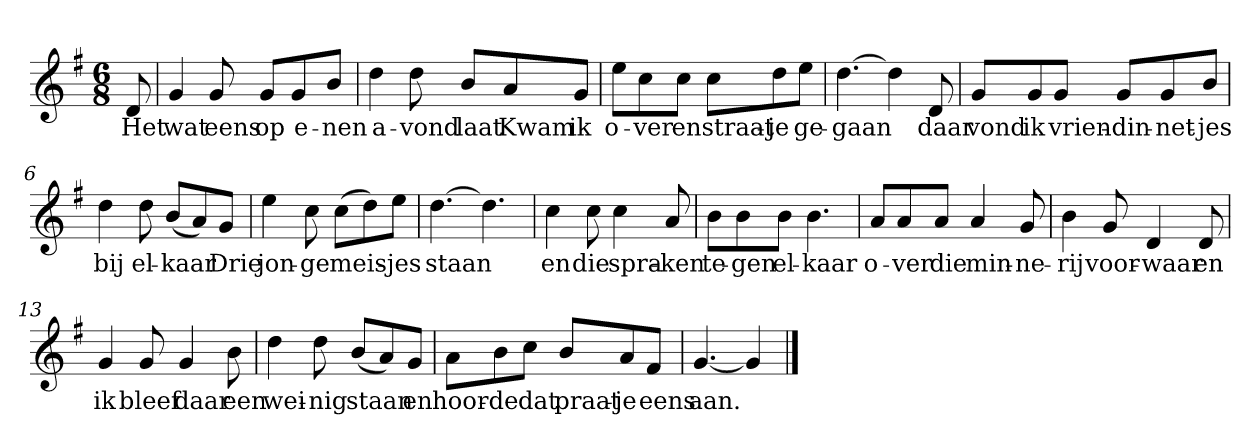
**kern	**text
*part1	*part1
*staff1	*staff1
*clefG2	*
*k[f#]	*
*G:	*
*M6/8	*
*MM120	*
=	=
8d	Het
=1	=1
4g	wat
8g	eens
8g/L	op
8g/	e-
8b/J	-nen
=2	=2
4dd	a-
8dd	-vond
8b/L	laat
8a/	Kwam
8g/J	ik
=3	=3
8ee\L	o-
8cc\	-ver
8cc\J	en
8cc\L	straat-
8dd\	-je
8ee\J	ge-
=4	=4
[4.dd	-gaan
4dd]	.
8d	daar
=5	=5
8g/L	vond
8g/	ik
8g/J	vrien-
8g/L	-din-
8g/	-net-
8b/J	-jes
=6	=6
4dd	bij
8dd	el-
(8b/L	-kaar
8a/)	.
8g/J	Drie
=7	=7
4ee	jon-
8cc	-ge
(8cc\L	meis-
8dd\)	.
8ee\J	-jes
=8	=8
[4.dd	staan
4.dd]	.
=9	=9
4cc	en
8cc	die
4cc	spra-
8a	-ken
=10	=10
8b\L	te-
8b\	-gen
8b\J	el-
4.b	-kaar
=11	=11
8a/L	o-
8a/	-ver
8a/J	die
4a	min-
8g	-ne-
=12	=12
4b	-rij
8g	voor-
4d	-waar
8d	en
=13	=13
4g	ik
8g	bleef
4g	daar
8b	een
=14	=14
4dd	wei-
8dd	-nig
(8b/L	staan
8a/)	.
8g/J	en
=15	=15
8a\L	hoor-
8b\	-de
8cc\J	dat
8b/L	praat-
8a/	-je
8f#/J	eens
=16	=16
[4.g	aan.
4g]	.
==	==
*-	*-
